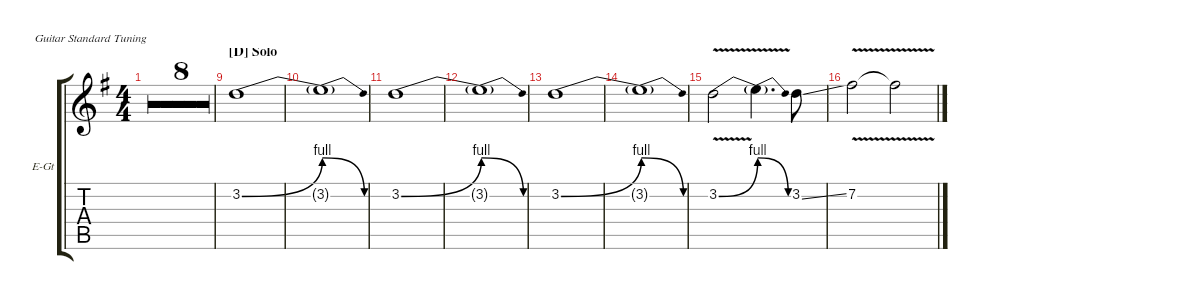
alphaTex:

\hideDynamics
\bracketExtendMode groupsimilarinstruments
\firstSystemTrackNameOrientation horizontal
\otherSystemsTrackNameOrientation horizontal
\track ("E.Guitar Solo" "E-Gt") {multiBarRest instrument distortionguitar}
\staff {score tabs}
\tuning (E4 B3 G3 D3 A2 E2)
\ts (4 4)
\tempo 112
\clef g2
\ks eminor
r.1{dy f} |
r.1 |
r.1 |
r.1 |
r.1 |
r.1 |
r.1 |
r.1 |
\section ("D" "Solo")
3.2{be (bend 0 0 12.6 4)}.1 |
3.2{be (release 52.8 4 60 0) t}.1 |
3.2{be (bend 0 0 15 4)}.1 |
3.2{be (release 45 4 59.4 0) t}.1 |
3.2{be (bend 0 0 18.599999999999998 4)}.1 |
3.2{be (release 47.4 4 60 0) t}.1 |
3.2{be (bend 0 0 60 4) v}.2 3.2{be (release 0 4 60 0) t}.4{d} 3.2{ss}.8 |
7.2{v}.2 7.2{v t}.2
